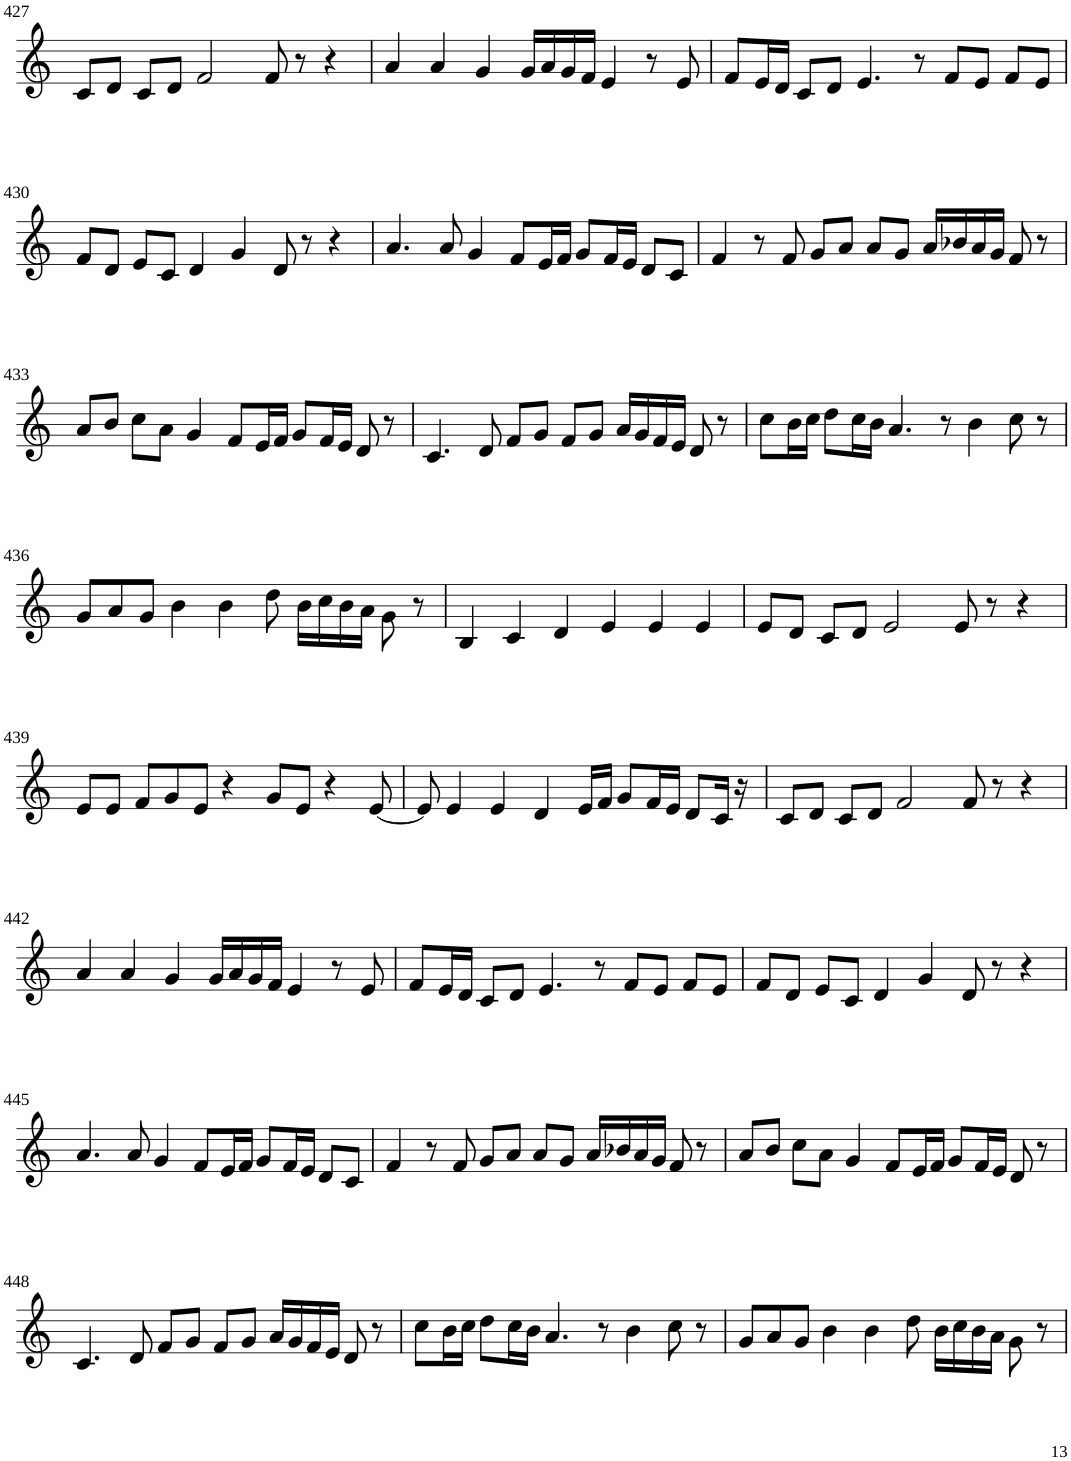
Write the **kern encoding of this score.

**kern
*part1
*staff1
*I"Violin
!!LO:PB:g=z
*clefG2
*k[]
*M6/4
=427
8c/L
8d/J
8c/L
8d/J
2f/
8f/
8r
4r
=428
4a/
4a/
4g/
16g/LL
16a/
16g/
16f/JJ
4e/
8r
8e/
=429
8f/L
16e/L
16d/JJ
8c/L
8d/J
4.e/
8r
8f/L
8e/J
8f/L
8e/J
!!LO:LB:g=z
=430
8f/L
8d/J
8e/L
8c/J
4d/
4g/
8d/
8r
4r
=431
4.a/
8a/
4g/
8f/L
16e/L
16f/JJ
8g/L
16f/L
16e/JJ
8d/L
8c/J
=432
4f/
8r
8f/
8g/L
8a/J
8a/L
8g/J
16a/LL
16b-X/
16a/
16g/JJ
8f/
8r
!!LO:LB:g=z
=433
8a/L
8b/J
8cc\L
8a\J
4g/
8f/L
16e/L
16f/JJ
8g/L
16f/L
16e/JJ
8d/
8r
=434
4.c/
8d/
8f/L
8g/J
8f/L
8g/J
16a/LL
16g/
16f/
16e/JJ
8d/
8r
=435
8cc\L
16b\L
16cc\JJ
8dd\L
16cc\L
16b\JJ
4.a/
8r
4b\
8cc\
8r
!!LO:LB:g=z
=436
8g/L
8a/
8g/J
4b\
4b\
8dd\
16b\LL
16cc\
16b\
16a\JJ
8g\
8r
=437
4B/
4c/
4d/
4e/
4e/
4e/
=438
8e/L
8d/J
8c/L
8d/J
2e/
8e/
8r
4r
!!LO:LB:g=z
=439
8e/L
8e/J
8f/L
8g/
8e/J
4r
8g/L
8e/J
4r
[8e/
=440
8e/]
4e/
4e/
4d/
16e/LL
16f/JJ
8g/L
16f/L
16e/JJ
8d/L
16c/Jk
16r
=441
8c/L
8d/J
8c/L
8d/J
2f/
8f/
8r
4r
!!LO:LB:g=z
=442
4a/
4a/
4g/
16g/LL
16a/
16g/
16f/JJ
4e/
8r
8e/
=443
8f/L
16e/L
16d/JJ
8c/L
8d/J
4.e/
8r
8f/L
8e/J
8f/L
8e/J
=444
8f/L
8d/J
8e/L
8c/J
4d/
4g/
8d/
8r
4r
!!LO:LB:g=z
=445
4.a/
8a/
4g/
8f/L
16e/L
16f/JJ
8g/L
16f/L
16e/JJ
8d/L
8c/J
=446
4f/
8r
8f/
8g/L
8a/J
8a/L
8g/J
16a/LL
16b-X/
16a/
16g/JJ
8f/
8r
=447
8a/L
8b/J
8cc\L
8a\J
4g/
8f/L
16e/L
16f/JJ
8g/L
16f/L
16e/JJ
8d/
8r
!!LO:LB:g=z
=448
4.c/
8d/
8f/L
8g/J
8f/L
8g/J
16a/LL
16g/
16f/
16e/JJ
8d/
8r
=449
8cc\L
16b\L
16cc\JJ
8dd\L
16cc\L
16b\JJ
4.a/
8r
4b\
8cc\
8r
=450
8g/L
8a/
8g/J
4b\
4b\
8dd\
16b\LL
16cc\
16b\
16a\JJ
8g\
8r
=
*-
